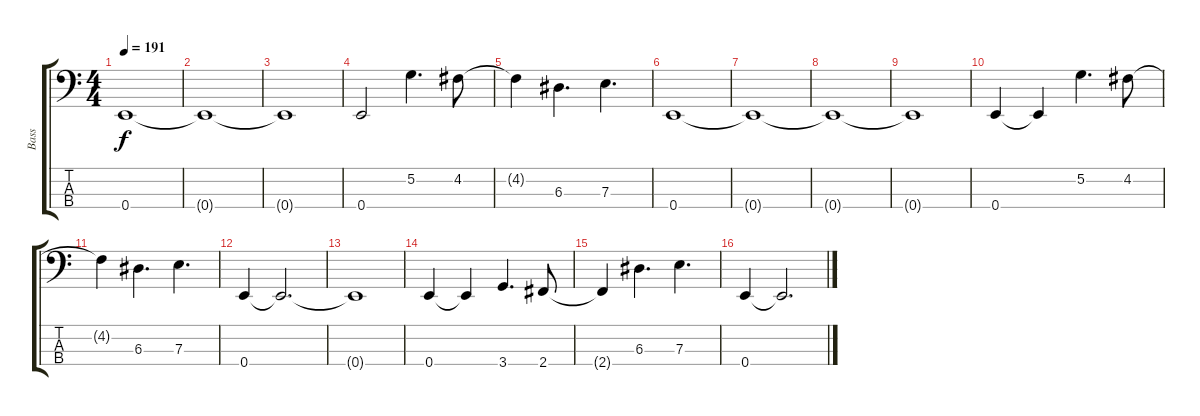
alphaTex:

\track ("Bass" "Bass") {instrument electricbassfinger}
\staff {score tabs}
\tuning (G2 D2 A1 E1) {hide}
\ts (4 4)
\tempo 191
\clef f4
\ks c
0.4{t}.1{dy f} |
0.4{t}.1 |
0.4{t}.1 |
0.4.2 5.2.4{d} 4.2.8 |
4.2{t}.4 6.3.4{d} 7.3.4{d} |
0.4.1 |
0.4{t}.1 |
0.4{t}.1 |
0.4{t}.1 |
0.4.4 0.4{t}.4 5.2.4{d} 4.2.8 |
4.2{t}.4 6.3.4{d} 7.3.4{d} |
0.4.4 0.4{t}.2{d} |
0.4{t}.1 |
0.4.4 0.4{t}.4 3.4.4{d} 2.4.8 |
2.4{t}.4 6.3.4{d} 7.3.4{d} |
0.4.4 0.4{t}.2{d}
